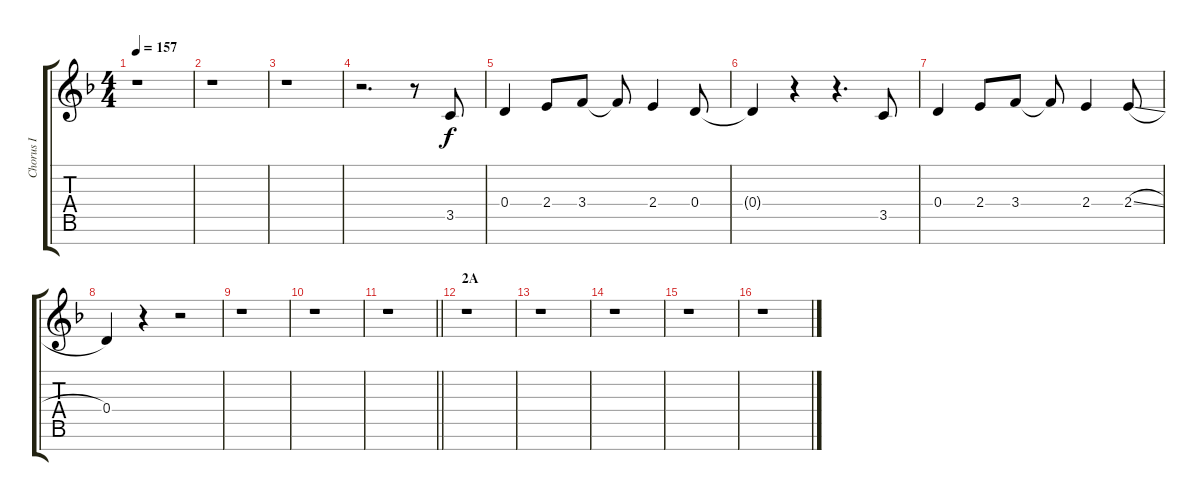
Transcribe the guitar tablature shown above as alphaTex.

\track ("Chorus I" "Chorus I") {instrument voiceoohs}
\staff {score tabs}
\tuning (E5 B4 G4 D4 A3 E3 B2) {hide}
\ts (4 4)
\tempo 157
\clef g2
\ks f
r.1{dy f} |
r.1 |
r.1 |
r.2{d} r.8 3.5.8 |
0.4.4 2.4.8 3.4.8 3.4{t}.8 2.4.4 0.4.8 |
0.4{t}.4 r.4 r.4{d} 3.5.8 |
0.4.4 2.4.8 3.4.8 3.4{t}.8 2.4.4 2.4{sl}.8 |
0.4.4 r.4 r.2 |
r.1 |
r.1 |
\barLineRight lightlight
r.1 |
\section ("" "2A")
r.1 |
r.1 |
r.1 |
r.1 |
r.1
